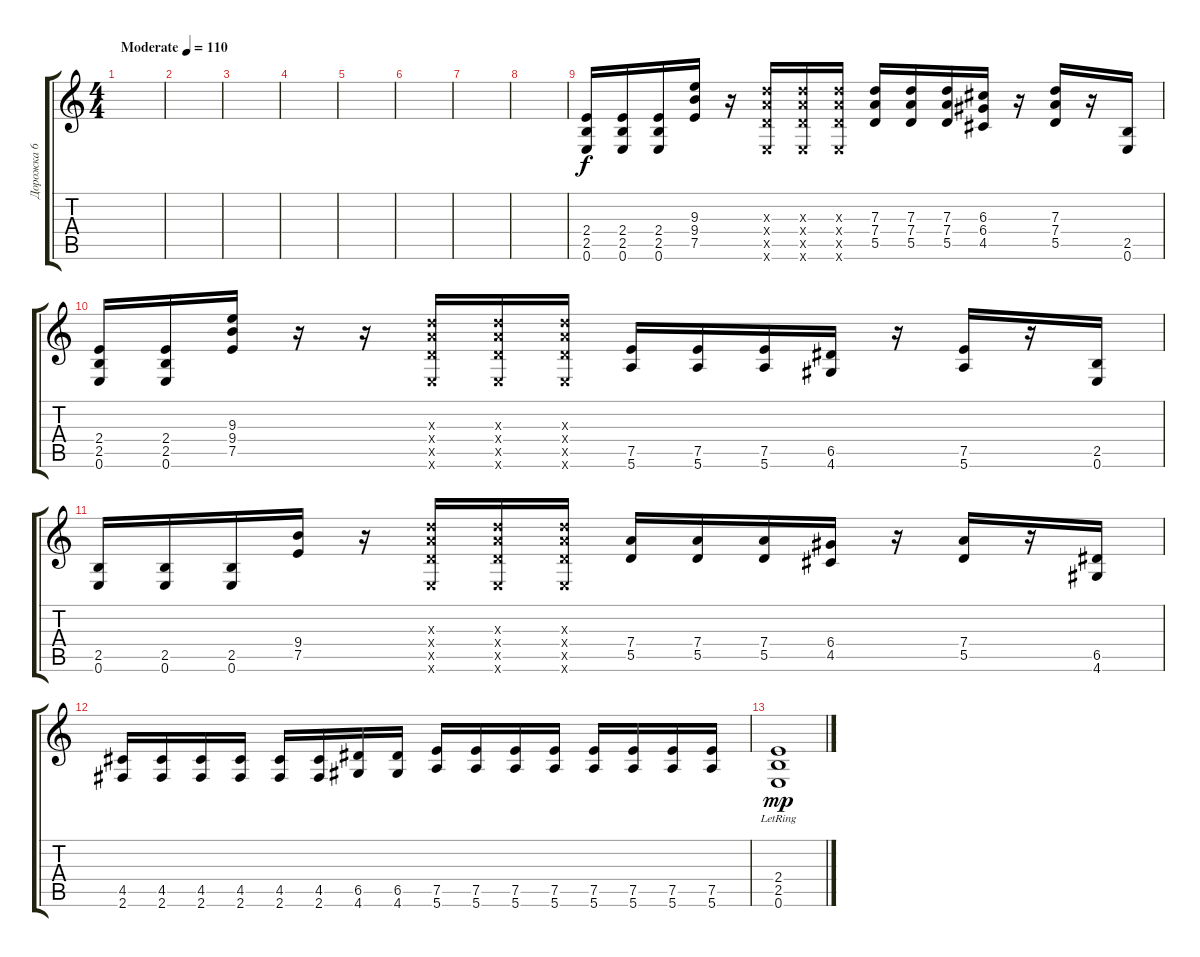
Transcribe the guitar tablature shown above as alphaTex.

\track ("Дорожка 6" "Дорожка 6") {instrument distortionguitar}
\staff {score tabs}
\tuning (E4 B3 G3 D3 A2 E2) {hide}
\ts (4 4)
\tempo (110 "Moderate")
\clef g2
\ks c
|
|
|
|
|
|
|
|
(2.4 2.5 0.6).16 (2.4 2.5 0.6).16 (2.4 2.5 0.6).16 (9.3 9.4 7.5).16 r.16 (7.3{x} 7.4{x} 5.5{x} 0.6{x}).16 (7.3{x} 7.4{x} 5.5{x} 0.6{x}).16 (7.3{x} 7.4{x} 5.5{x} 0.6{x}).16 (7.3 7.4 5.5).16 (7.3 7.4 5.5).16 (7.3 7.4 5.5).16 (6.3 6.4 4.5).16 r.16 (7.3 7.4 5.5).16 r.16 (2.5 0.6).16 |
(2.4 2.5 0.6).16 (2.4 2.5 0.6).16 (9.3 9.4 7.5).16 r.16 r.16 (7.3{x} 7.4{x} 5.5{x} 0.6{x}).16 (7.3{x} 7.4{x} 5.5{x} 0.6{x}).16 (7.3{x} 7.4{x} 5.5{x} 0.6{x}).16 (7.5 5.6).16 (7.5 5.6).16 (7.5 5.6).16 (6.5 4.6).16 r.16 (7.5 5.6).16 r.16 (2.5 0.6).16 |
(2.5 0.6).16 (2.5 0.6).16 (2.5 0.6).16 (9.4 7.5).16 r.16 (7.3{x} 7.4{x} 5.5{x} 0.6{x}).16 (7.3{x} 7.4{x} 5.5{x} 0.6{x}).16 (7.3{x} 7.4{x} 5.5{x} 0.6{x}).16 (7.4 5.5).16 (7.4 5.5).16 (7.4 5.5).16 (6.4 4.5).16 r.16 (7.4 5.5).16 r.16 (6.5 4.6).16 |
(4.5 2.6).16 (4.5 2.6).16 (4.5 2.6).16 (4.5 2.6).16 (4.5 2.6).16 (4.5 2.6).16 (6.5 4.6).16 (6.5 4.6).16 (7.5 5.6).16 (7.5 5.6).16 (7.5 5.6).16 (7.5 5.6).16 (7.5 5.6).16 (7.5 5.6).16 (7.5 5.6).16 (7.5 5.6).16 |
(2.4{lr} 2.5{lr} 0.6{lr}).1{dy mp}
